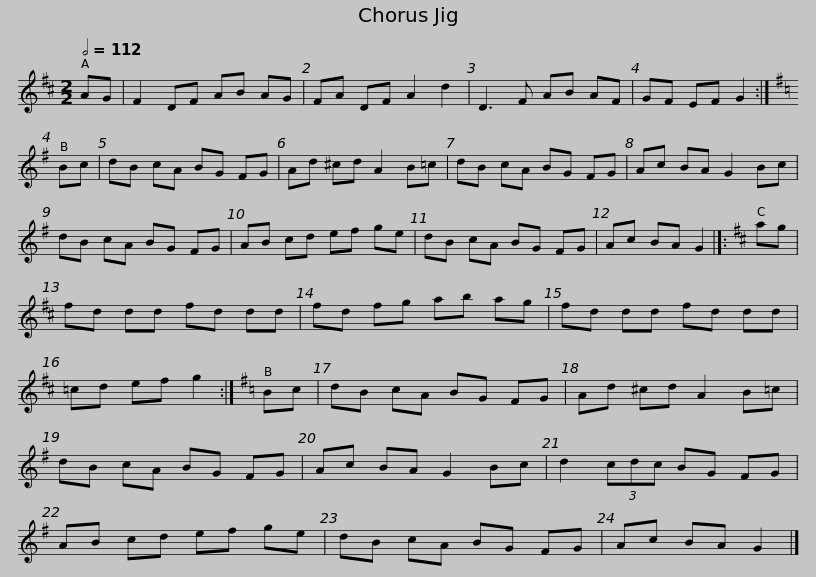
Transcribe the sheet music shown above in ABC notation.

X:1
L:1/8
Q:1/2=112
M:2/2
I:linebreak $
K:D
V:1 treble
V:1
 AG | F2 DF AB AG | FA DF A2 d2 | D3 F AB AF | GF EF G2 :|$ %5
[K:G] Bc | dB cA BG FG | Ad ^cd A2 B=c | dB cA BG FG | Ac BA G2 Bc |$ %10
 dB cA BG FG | AB cd ef ge | dB cA BG FG | Ac BA G2 |]:$[K:D] ag | %15
 fd dd fd dd | fd fg ab ag | fd dd fd dd | =cd ef g2 :|$[K:G] Bc | %20
 dB cA BG FG | Ad ^cd A2 B=c | dB cA BG FG | Ac BA G2 Bc |$ d2 (3cdc BG FG | %25
 AB cd ef ge | dB cA BG FG | Ac BA G2 |] %28
